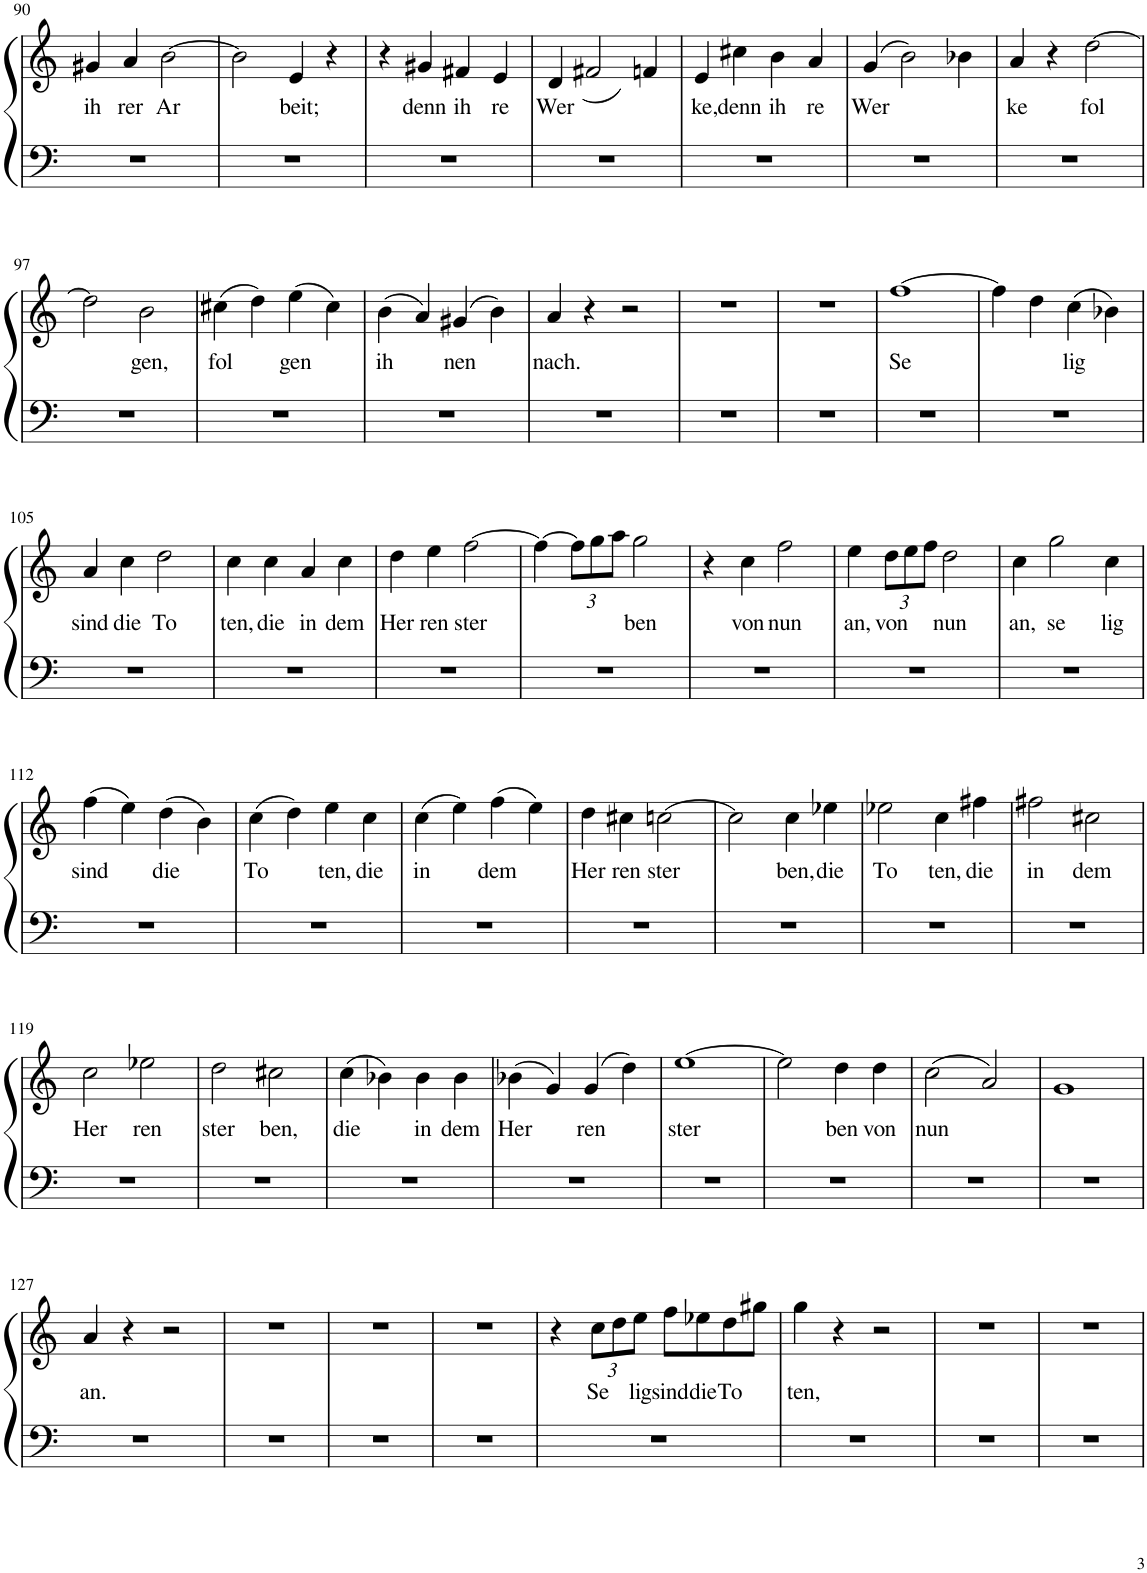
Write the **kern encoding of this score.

**kern	**kern	**text
*part1	*part1	*part1
*staff2	*staff1	*staff1
*I"Piano	*	*
*I'Pno.	*	*
!!LO:PB:g=z
*clefF4	*clefG2	*
*k[]	*k[]	*
*M4/4	*M4/4	*
=90	=90	=90
!	!	!LO:LY:b
1r	4g#X/	ih
!	!	!LO:LY:b
.	4a/	rer
!	!	!LO:LY:b
.	[2b\	Ar
=91	=91	=91
1r	2b\]	.
!	!	!LO:LY:b
.	4e/	beit;
.	4r	.
=92	=92	=92
1r	4r	.
!	!	!LO:LY:b
.	4g#X/	denn
!	!	!LO:LY:b
.	4f#X/	ih
!	!	!LO:LY:b
.	4e/	re
=93	=93	=93
!	!	!LO:LY:b
1r	(4d/	Wer
.	2f#X/)	.
.	4fn/	.
=94	=94	=94
!	!	!LO:LY:b
1r	4e/	ke,
!	!	!LO:LY:b
.	4cc#X\	denn
!	!	!LO:LY:b
.	4b\	ih
!	!	!LO:LY:b
.	4a/	re
=95	=95	=95
!	!	!LO:LY:b
1r	(4g/	Wer
.	2b\)	.
.	4b-X\	.
=96	=96	=96
!	!	!LO:LY:b
1r	4a/	ke
.	4r	.
!	!	!LO:LY:b
.	[2dd\	fol
!!LO:LB:g=z
=97	=97	=97
1r	2dd\]	.
!	!	!LO:LY:b
.	2b\	gen,
=98	=98	=98
!	!	!LO:LY:b
1r	(4cc#X\	fol
.	4dd\)	.
!	!	!LO:LY:b
.	(4ee\	gen
.	4cc#\)	.
=99	=99	=99
!	!	!LO:LY:b
1r	(4b\	ih
.	4a/)	.
!	!	!LO:LY:b
.	(4g#X/	nen
.	4b\)	.
=100	=100	=100
!	!	!LO:LY:b
1r	4a/	nach.
.	4r	.
.	2r	.
=101	=101	=101
1r	1r	.
=102	=102	=102
1r	1r	.
=103	=103	=103
!	!	!LO:LY:b
1r	[1ff	Se
=104	=104	=104
1r	4ff\]	.
.	4dd\	.
!	!	!LO:LY:b
.	(4cc\	lig
.	4b-X\)	.
!!LO:LB:g=z
=105	=105	=105
!	!	!LO:LY:b
1r	4a/	sind
!	!	!LO:LY:b
.	4cc\	die
!	!	!LO:LY:b
.	2dd\	To
=106	=106	=106
!	!	!LO:LY:b
1r	4cc\	ten,
!	!	!LO:LY:b
.	4cc\	die
!	!	!LO:LY:b
.	4a/	in
!	!	!LO:LY:b
.	4cc\	dem
=107	=107	=107
!	!	!LO:LY:b
1r	4dd\	Her
!	!	!LO:LY:b
.	4ee\	ren
!	!	!LO:LY:b
.	[2ff\	ster
=108	=108	=108
1r	4ff\_	.
*	*Xbrackettup	*
.	12ff\L]	.
.	12gg\	.
.	12aa\J	.
!	!	!LO:LY:b
.	2gg\	ben
=109	=109	=109
1r	4r	.
!	!	!LO:LY:b
.	4cc\	von
!	!	!LO:LY:b
.	2ff\	nun
=110	=110	=110
!	!	!LO:LY:b
1r	4ee\	an,
!	!	!LO:LY:b
.	12dd\L	von
.	12ee\	.
.	12ff\J	.
!	!	!LO:LY:b
.	2dd\	nun
=111	=111	=111
!	!	!LO:LY:b
1r	4cc\	an,
!	!	!LO:LY:b
.	2gg\	se
!	!	!LO:LY:b
.	4cc\	lig
!!LO:LB:g=z
=112	=112	=112
!	!	!LO:LY:b
1r	(4ff\	sind
.	4ee\)	.
!	!	!LO:LY:b
.	(4dd\	die
.	4b\)	.
=113	=113	=113
!	!	!LO:LY:b
1r	(4cc\	To
.	4dd\)	.
!	!	!LO:LY:b
.	4ee\	ten,
!	!	!LO:LY:b
.	4cc\	die
=114	=114	=114
!	!	!LO:LY:b
1r	(4cc\	in
.	4ee\)	.
!	!	!LO:LY:b
.	(4ff\	dem
.	4ee\)	.
=115	=115	=115
!	!	!LO:LY:b
1r	4dd\	Her
!	!	!LO:LY:b
.	4cc#X\	ren
!	!	!LO:LY:b
.	[2ccn\	ster
=116	=116	=116
1r	2cc\]	.
!	!	!LO:LY:b
.	4cc\	ben,
!	!	!LO:LY:b
.	4ee-X\	die
=117	=117	=117
!	!	!LO:LY:b
1r	2ee-X\	To
!	!	!LO:LY:b
.	4cc\	ten,
!	!	!LO:LY:b
.	4ff#X\	die
=118	=118	=118
!	!	!LO:LY:b
1r	2ff#X\	in
!	!	!LO:LY:b
.	2cc#X\	dem
!!LO:LB:g=z
=119	=119	=119
!	!	!LO:LY:b
1r	2cc\	Her
!	!	!LO:LY:b
.	2ee-X\	ren
=120	=120	=120
!	!	!LO:LY:b
1r	2dd\	ster
!	!	!LO:LY:b
.	2cc#X\	ben,
=121	=121	=121
!	!	!LO:LY:b
1r	(4cc\	die
.	4b-X\)	.
!	!	!LO:LY:b
.	4b-\	in
!	!	!LO:LY:b
.	4b-\	dem
=122	=122	=122
!	!	!LO:LY:b
1r	(4b-X\	Her
.	4g/)	.
!	!	!LO:LY:b
.	(4g/	ren
.	4dd\)	.
=123	=123	=123
!	!	!LO:LY:b
1r	[1ee	ster
=124	=124	=124
1r	2ee\]	.
!	!	!LO:LY:b
.	4dd\	ben
!	!	!LO:LY:b
.	4dd\	von
=125	=125	=125
!	!	!LO:LY:b
1r	(2cc\	nun
.	2a/)	.
=126	=126	=126
1r	1g	.
!!LO:LB:g=z
=127	=127	=127
!	!	!LO:LY:b
1r	4a/	an.
.	4r	.
.	2r	.
=128	=128	=128
1r	1r	.
=129	=129	=129
1r	1r	.
=130	=130	=130
1r	1r	.
=131	=131	=131
1r	4r	.
!	!	!LO:LY:b
.	12cc\L	Se
.	12dd\	.
!	!	!LO:LY:b
.	12ee\J	lig
!	!	!LO:LY:b
.	8ff\L	sind
!	!	!LO:LY:b
.	8ee-X\	die
!	!	!LO:LY:b
.	8dd\	To
.	8gg#X\J	.
=132	=132	=132
!	!	!LO:LY:b
1r	4gg\	ten,
.	4r	.
.	2r	.
=133	=133	=133
1r	1r	.
=134	=134	=134
1r	1r	.
=	=	=
*-	*-	*-
